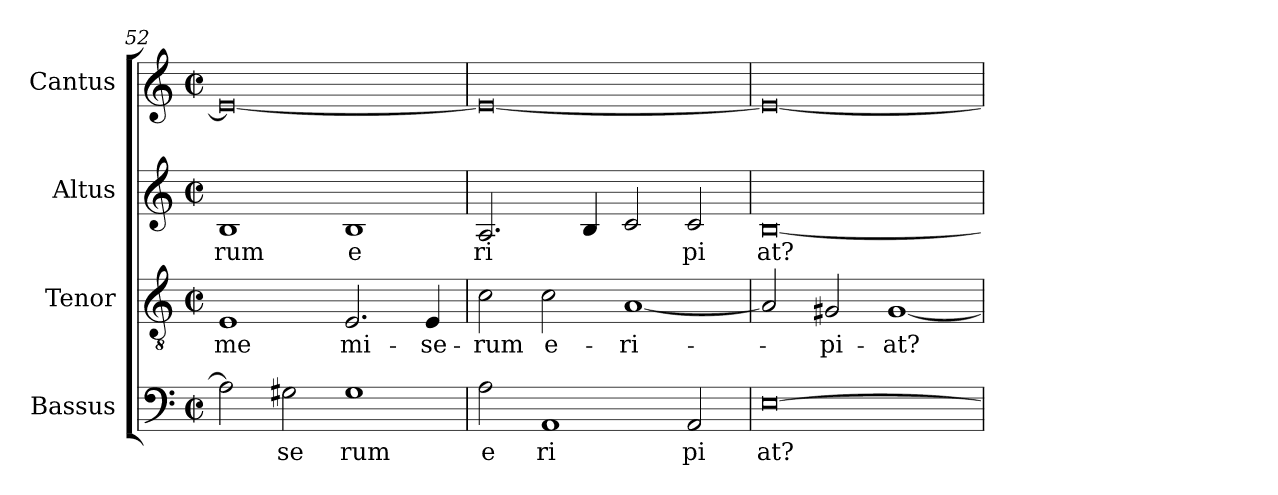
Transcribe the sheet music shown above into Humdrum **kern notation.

**kern	**text	**kern	**text	**kern	**text	**kern
*part4	*part4	*part3	*part3	*part2	*part2	*part1
*staff4	*staff4	*staff3	*staff3	*staff2	*staff2	*staff1
*I"Bassus	*	*I"Tenor	*	*I"Altus	*	*I"Cantus
*clefF4	*	*clefGv2	*	*clefG2	*	*clefG2
*M2/2	*	*M2/2	*	*M2/2	*	*M2/2
*met(c|)	*	*met(c|)	*	*met(c|)	*	*met(c|)
=52	=52	=52	=52	=52	=52	=52
!	!	!	!LO:LY:b:cj	!	!LO:LY:b:cj	!
2A\]	.	1E	me	1B	rum	0e_<
!	!LO:LY:b:cj	!	!	!	!	!
2G#X\	se	.	.	.	.	.
!	!LO:LY:b:cj	!	!LO:LY:b:cj	!	!LO:LY:b:cj	!
1G#	rum	2.E/	mi-	1B	e	.
!	!	!	!LO:LY:b:cj	!	!	!
.	.	4E/	-se-	.	.	.
=53	=53	=53	=53	=53	=53	=53
!	!LO:LY:b:cj	!	!LO:LY:b:cj	!	!LO:LY:b:cj	!
2A\	e	2c\	-rum	2.A/	ri	0e_<
!	!LO:LY:b:cj	!	!LO:LY:b:cj	!	!	!
1AA	ri	2c\	e-	.	.	.
.	.	.	.	4B/	.	.
!	!	!	!LO:LY:b:cj	!	!	!
.	.	[<1A	-ri-	2c/	.	.
!	!LO:LY:b:cj	!	!	!	!LO:LY:b:cj	!
2AA/	pi	.	.	2c/	pi	.
=54	=54	=54	=54	=54	=54	=54
!	!LO:LY:b:cj	!	!	!	!LO:LY:b:cj	!
[>0E	at?	2A/]	.	[<0B	at?	0e_<
!	!	!	!LO:LY:b:cj	!	!	!
.	.	2G#X/	-pi-	.	.	.
!	!	!	!LO:LY:b:cj	!	!	!
.	.	[<1G#	-at?	.	.	.
=	=	=	=	=	=	=
*-	*-	*-	*-	*-	*-	*-
